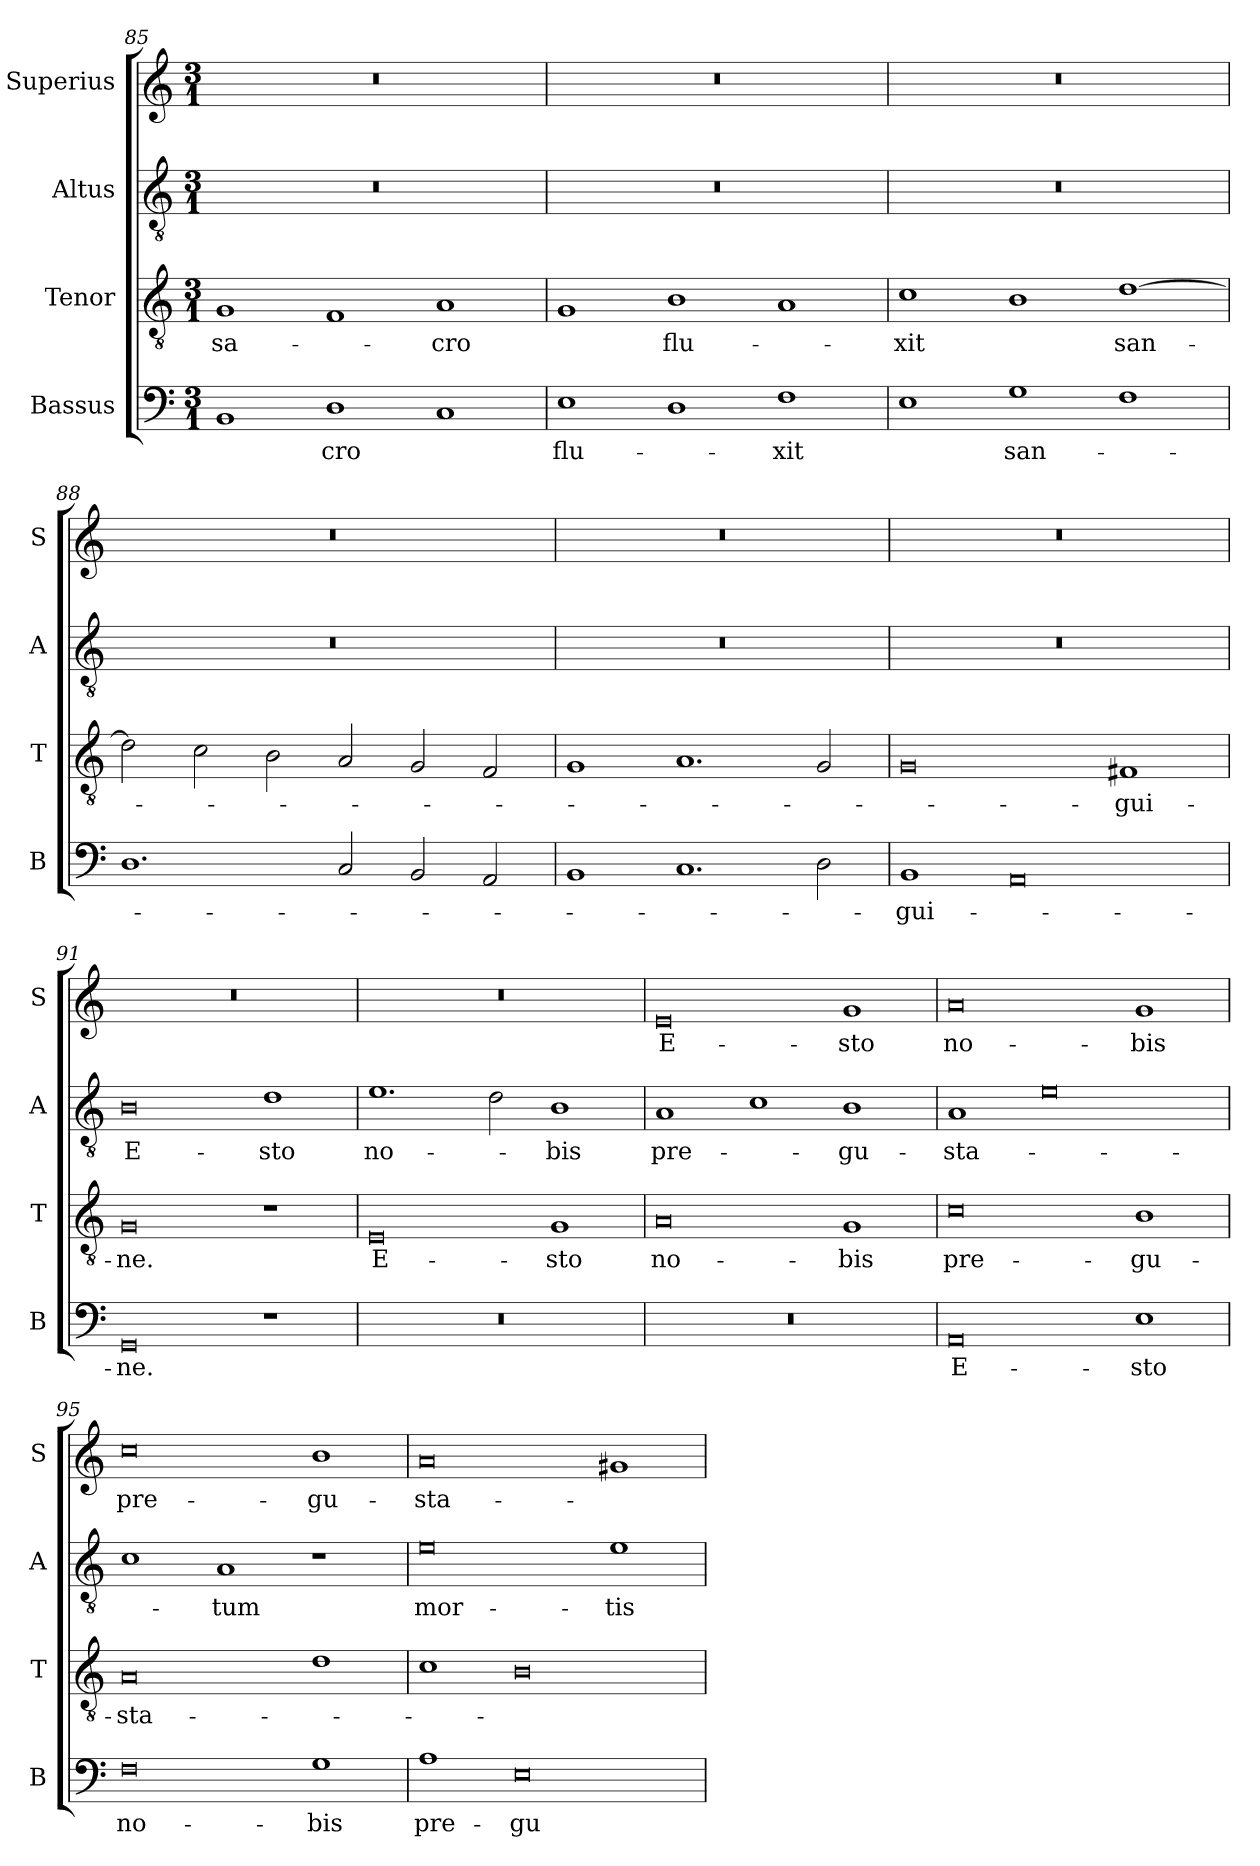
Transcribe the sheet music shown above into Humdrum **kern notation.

**kern	**text	**kern	**text	**kern	**text	**kern	**text
*part4	*part4	*part3	*part3	*part2	*part2	*part1	*part1
*staff4	*staff4	*staff3	*staff3	*staff2	*staff2	*staff1	*staff1
*I"Bassus	*	*I"Tenor	*	*I"Altus	*	*I"Superius	*
*I'B	*	*I'T	*	*I'A	*	*I'S	*
*clefF4	*	*clefGv2	*	*clefGv2	*	*clefG2	*
*k[]	*	*k[]	*	*k[]	*	*k[]	*
*M3/1	*	*M3/1	*	*M3/1	*	*M3/1	*
=85	=85	=85	=85	=85	=85	=85	=85
1BB	.	1G	sa-	0.r	.	0.r	.
1D	-cro	1F	.	.	.	.	.
1C	.	1A	-cro	.	.	.	.
=86	=86	=86	=86	=86	=86	=86	=86
1E	flu-	1G	.	0.r	.	0.r	.
1D	.	1B	flu-	.	.	.	.
1F	-xit	1A	.	.	.	.	.
=87	=87	=87	=87	=87	=87	=87	=87
1E	.	1c	-xit	0.r	.	0.r	.
1G	san-	1B	.	.	.	.	.
1F	.	[1d	san-	.	.	.	.
=88	=88	=88	=88	=88	=88	=88	=88
1.D	.	2d]	.	0.r	.	0.r	.
.	.	2c	.	.	.	.	.
.	.	2B	.	.	.	.	.
2C	.	2A	.	.	.	.	.
2BB	.	2G	.	.	.	.	.
2AA	.	2F	.	.	.	.	.
=89	=89	=89	=89	=89	=89	=89	=89
1BB	.	1G	.	0.r	.	0.r	.
1.C	.	1.A	.	.	.	.	.
2D	.	2G	.	.	.	.	.
=90	=90	=90	=90	=90	=90	=90	=90
1BB	-gui-	0G	.	0.r	.	0.r	.
0AA	.	.	.	.	.	.	.
.	.	1F#X	-gui-	.	.	.	.
=91	=91	=91	=91	=91	=91	=91	=91
0GG	-ne.	0G	-ne.	0B	E-	0.r	.
1r	.	1r	.	1d	-sto	.	.
=92	=92	=92	=92	=92	=92	=92	=92
0.r	.	0E	E-	1.e	no-	0.r	.
.	.	.	.	2d	.	.	.
.	.	1G	-sto	1B	-bis	.	.
=93	=93	=93	=93	=93	=93	=93	=93
0.r	.	0A	no-	1A	pre-	0e	E-
.	.	.	.	1c	.	.	.
.	.	1G	-bis	1B	-gu-	1g	-sto
=94	=94	=94	=94	=94	=94	=94	=94
0AA	E-	0c	pre-	1A	-sta-	0a	no-
.	.	.	.	0e	.	.	.
1E	-sto	1B	-gu-	.	.	1g	-bis
=95	=95	=95	=95	=95	=95	=95	=95
0F	no-	0A	-sta-	1c	.	0cc	pre-
.	.	.	.	1A	-tum	.	.
1G	-bis	1d	.	1r	.	1b	-gu-
=96	=96	=96	=96	=96	=96	=96	=96
1A	pre-	1c	.	0e	mor-	0a	-sta-
0E	-gu-	0B	.	.	.	.	.
.	.	.	.	1e	-tis	1g#X	.
=	=	=	=	=	=	=	=
*-	*-	*-	*-	*-	*-	*-	*-
